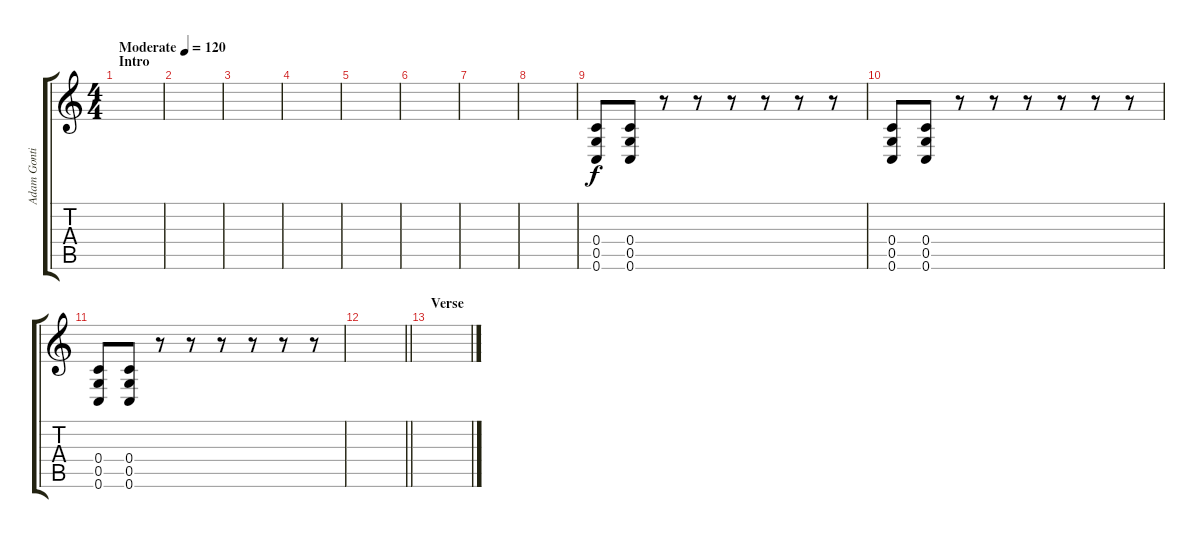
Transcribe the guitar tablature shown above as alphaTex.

\track ("Adam Gontier (Guitar 2)" "Adam Gonti") {instrument distortionguitar}
\staff {score tabs}
\tuning (D4 A3 F3 C3 G2 C2) {hide}
\ts (4 4)
\section ("" "Intro")
\tempo (120 "Moderate")
\clef g2
\ks c
|
|
|
|
|
|
|
|
(0.4 0.5 0.6).8 (0.4 0.5 0.6).8 r.8 r.8 r.8 r.8 r.8 r.8 |
(0.4 0.5 0.6).8 (0.4 0.5 0.6).8 r.8 r.8 r.8 r.8 r.8 r.8 |
(0.4 0.5 0.6).8 (0.4 0.5 0.6).8 r.8 r.8 r.8 r.8 r.8 r.8 |
\barLineRight lightlight
|
\section ("" "Verse")
